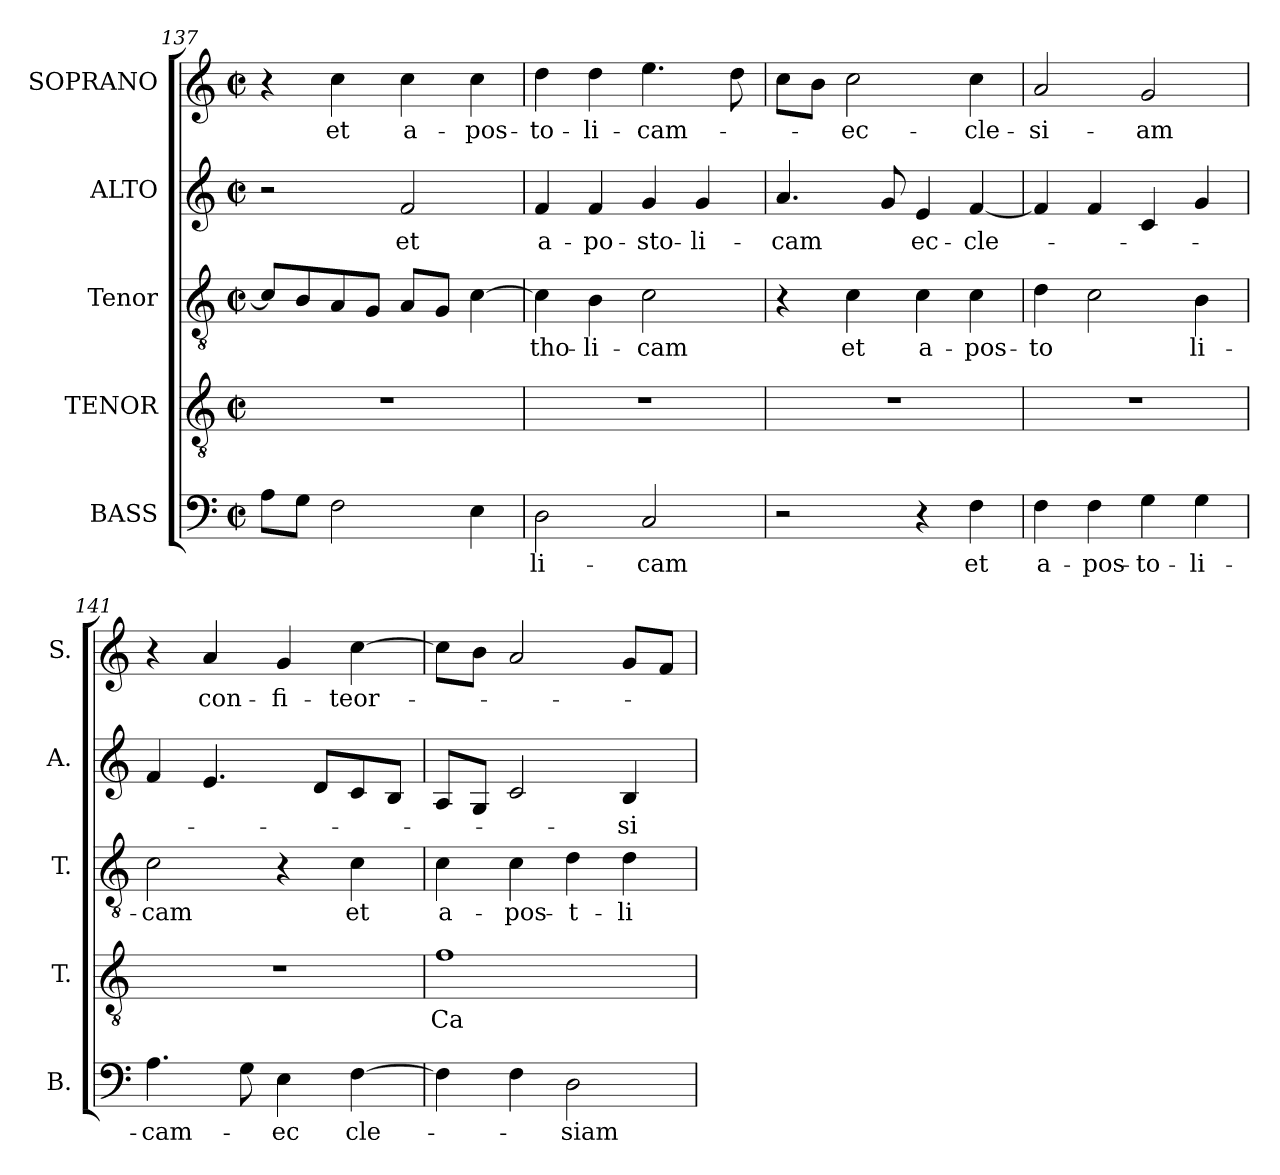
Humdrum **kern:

**kern	**text	**kern	**text	**kern	**text	**kern	**text	**kern	**text
*part5	*part5	*part4	*part4	*part3	*part3	*part2	*part2	*part1	*part1
*staff5	*staff5	*staff4	*staff4	*staff3	*staff3	*staff2	*staff2	*staff1	*staff1
*I"BASS	*	*I"TENOR	*	*I"Tenor	*	*I"ALTO	*	*I"SOPRANO	*
*I'B.	*	*I'T.	*	*I'T.	*	*I'A.	*	*I'S.	*
*clefF4	*	*clefGv2	*	*clefGv2	*	*clefG2	*	*clefG2	*
*	*	*ITrd7c12	*	*ITrd7c12	*	*	*	*	*
*k[]	*	*k[]	*	*k[]	*	*k[]	*	*k[]	*
*C:	*	*C:	*	*C:	*	*C:	*	*C:	*
*M2/2	*	*M2/2	*	*M2/2	*	*M2/2	*	*M2/2	*
*met(c|)	*	*met(c|)	*	*met(c|)	*	*met(c|)	*	*met(c|)	*
=137	=137	=137	=137	=137	=137	=137	=137	=137	=137
8Ai\L	.	1r	.	8Ci/L]	.	2r	.	4r	.
8Gi\J	.	.	.	8BBi/	.	.	.	.	.
!	!	!	!	!	!	!	!	!	!LO:LY:b:color=#000000
2Fi\	.	.	.	8AAi/	.	.	.	4cci\	et
.	.	.	.	8GGi/J	.	.	.	.	.
!	!	!	!	!	!	!	!LO:LY:b:color=#000000	!	!
!	!	!	!	!	!	!	!	!	!LO:LY:b:color=#000000
.	.	.	.	8AAi/L	.	2fi/	et	4cci\	a-
.	.	.	.	8GGi/J	.	.	.	.	.
!	!	!	!	!	!	!	!	!	!LO:LY:b:color=#000000
4Ei\	.	.	.	[4Ci\	.	.	.	4cci\	-pos-
=138	=138	=138	=138	=138	=138	=138	=138	=138	=138
!	!LO:LY:b:color=#000000	!	!	!	!	!	!	!	!
!	!	!	!	!	!LO:LY:b:color=#000000	!	!	!	!
!	!	!	!	!	!	!	!LO:LY:b:color=#000000	!	!
!	!	!	!	!	!	!	!	!	!LO:LY:b:color=#000000
2Di\	-li-	1r	.	4Ci\]	-tho-	4fi/	a-	4ddi\	-to-
!	!	!	!	!	!LO:LY:b:color=#000000	!	!	!	!
!	!	!	!	!	!	!	!LO:LY:b:color=#000000	!	!
!	!	!	!	!	!	!	!	!	!LO:LY:b:color=#000000
.	.	.	.	4BBi\	-li-	4fi/	-po-	4ddi\	-li-
!	!LO:LY:b:color=#000000	!	!	!	!	!	!	!	!
!	!	!	!	!	!LO:LY:b:color=#000000	!	!	!	!
!	!	!	!	!	!	!	!LO:LY:b:color=#000000	!	!
!	!	!	!	!	!	!	!	!	!LO:LY:b:color=#000000
2Ci/	-cam	.	.	2Ci\	-cam	4gi/	-sto-	4.eei\	-cam-
!	!	!	!	!	!	!	!LO:LY:b:color=#000000	!	!
.	.	.	.	.	.	4gi/	-li-	.	.
.	.	.	.	.	.	.	.	8ddi\	.
!!LO:PB:g=z
=139	=139	=139	=139	=139	=139	=139	=139	=139	=139
!	!	!	!	!	!	!	!LO:LY:b:color=#000000	!	!
2r	.	1r	.	4r	.	4.ai/	-cam	8cci\L	.
.	.	.	.	.	.	.	.	8bi\J	.
!	!	!	!	!	!LO:LY:b:color=#000000	!	!	!	!
!	!	!	!	!	!	!	!	!	!LO:LY:b:color=#000000
.	.	.	.	4Ci\	et	.	.	2cci\	-ec-
.	.	.	.	.	.	8gi/	.	.	.
!	!	!	!	!	!LO:LY:b:color=#000000	!	!	!	!
!	!	!	!	!	!	!	!LO:LY:b:color=#000000	!	!
4r	.	.	.	4Ci\	a-	4ei/	ec-	.	.
!	!LO:LY:b:color=#000000	!	!	!	!	!	!	!	!
!	!	!	!	!	!LO:LY:b:color=#000000	!	!	!	!
!	!	!	!	!	!	!	!LO:LY:b:color=#000000	!	!
!	!	!	!	!	!	!	!	!	!LO:LY:b:color=#000000
4Fi\	et	.	.	4Ci\	-pos-	[4fi/	-cle-	4cci\	-cle-
=140	=140	=140	=140	=140	=140	=140	=140	=140	=140
!	!LO:LY:b:color=#000000	!	!	!	!	!	!	!	!
!	!	!	!	!	!LO:LY:b:color=#000000	!	!	!	!
!	!	!	!	!	!	!	!	!	!LO:LY:b:color=#000000
4Fi\	a-	1r	.	4Di\	-to	4fi/]	.	2ai/	-si-
!	!LO:LY:b:color=#000000	!	!	!	!	!	!	!	!
4Fi\	-pos-	.	.	2Ci\	.	4fi/	.	.	.
!	!LO:LY:b:color=#000000	!	!	!	!	!	!	!	!
!	!	!	!	!	!	!	!	!	!LO:LY:b:color=#000000
4Gi\	-to-	.	.	.	.	4ci/	.	2gi/	-am
!	!LO:LY:b:color=#000000	!	!	!	!	!	!	!	!
!	!	!	!	!	!LO:LY:b:color=#000000	!	!	!	!
4Gi\	-li-	.	.	4BBi\	li-	4gi/	.	.	.
=141	=141	=141	=141	=141	=141	=141	=141	=141	=141
!	!LO:LY:b:color=#000000	!	!	!	!	!	!	!	!
!	!	!	!	!	!LO:LY:b:color=#000000	!	!	!	!
4.Ai\	-cam-	1r	.	2Ci\	-cam	4fi/	.	4r	.
!	!	!	!	!	!	!	!	!	!LO:LY:b:color=#000000
.	.	.	.	.	.	4.ei/	.	4ai/	con-
8Gi\	.	.	.	.	.	.	.	.	.
!	!LO:LY:b:color=#000000	!	!	!	!	!	!	!	!
!	!	!	!	!	!	!	!	!	!LO:LY:b:color=#000000
4Ei\	-ec	.	.	4r	.	.	.	4gi/	-fi-
.	.	.	.	.	.	8di/L	.	.	.
!	!LO:LY:b:color=#000000	!	!	!	!	!	!	!	!
!	!	!	!	!	!LO:LY:b:color=#000000	!	!	!	!
!	!	!	!	!	!	!	!	!	!LO:LY:b:color=#000000
[4Fi\	cle-	.	.	4Ci\	et	8ci/	.	[4cci\	-teor-
.	.	.	.	.	.	8Bi/J	.	.	.
=142	=142	=142	=142	=142	=142	=142	=142	=142	=142
!	!	!	!LO:LY:b:color=#000000	!	!	!	!	!	!
!	!	!	!	!	!LO:LY:b:color=#000000	!	!	!	!
4Fi\]	.	1Fi	Ca-	4Ci\	a-	8Ai/L	.	8cci\L]	.
.	.	.	.	.	.	8Gi/J	.	8bi\J	.
!	!	!	!	!	!LO:LY:b:color=#000000	!	!	!	!
4Fi\	.	.	.	4Ci\	-pos-	2ci/	.	2ai/	.
!	!LO:LY:b:color=#000000	!	!	!	!	!	!	!	!
!	!	!	!	!	!LO:LY:b:color=#000000	!	!	!	!
2Di\	-siam	.	.	4Di\	-t-	.	.	.	.
!	!	!	!	!	!LO:LY:b:color=#000000	!	!	!	!
!	!	!	!	!	!	!	!LO:LY:b:color=#000000	!	!
.	.	.	.	4Di\	-li-	4Bi/	-si-	8gi/L	.
.	.	.	.	.	.	.	.	8fi/J	.
=	=	=	=	=	=	=	=	=	=
*-	*-	*-	*-	*-	*-	*-	*-	*-	*-
